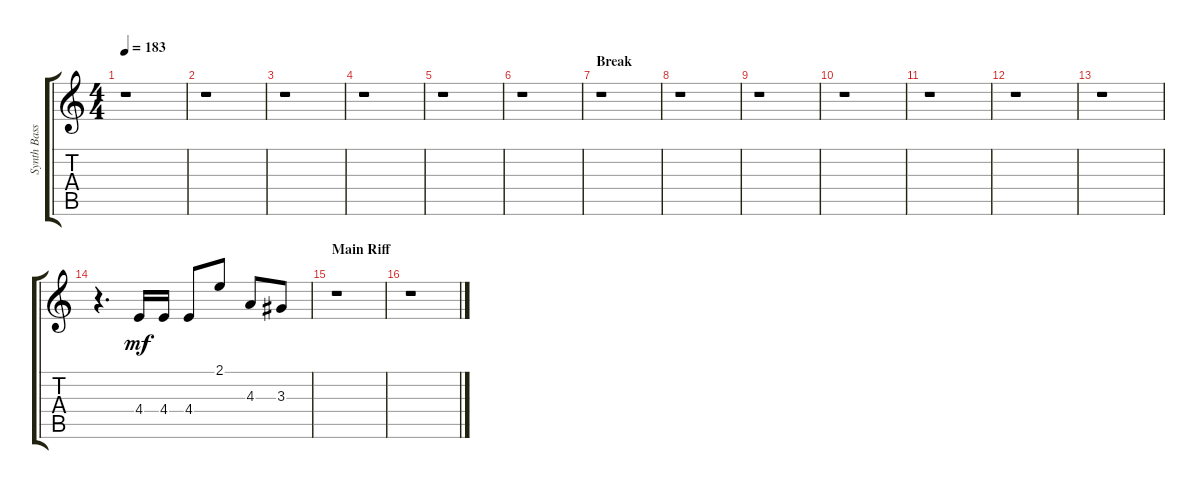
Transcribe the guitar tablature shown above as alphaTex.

\track ("Synth Bass" "Synth Bass") {instrument electricguitarclean}
\staff {score tabs}
\tuning (D4 A3 F3 C3 G2 C2) {hide}
\ts (4 4)
\tempo 183
\clef g2
\ks aminor
r.1{dy mf} |
r.1 |
r.1 |
r.1 |
r.1 |
r.1 |
\section ("" "Break")
r.1 |
r.1 |
r.1 |
r.1 |
r.1 |
r.1 |
r.1 |
r.4{d} 4.4.16 4.4.16 4.4.8 2.1.8 4.3.8 3.3.8 |
\section ("" "Main Riff")
r.1 |
r.1
